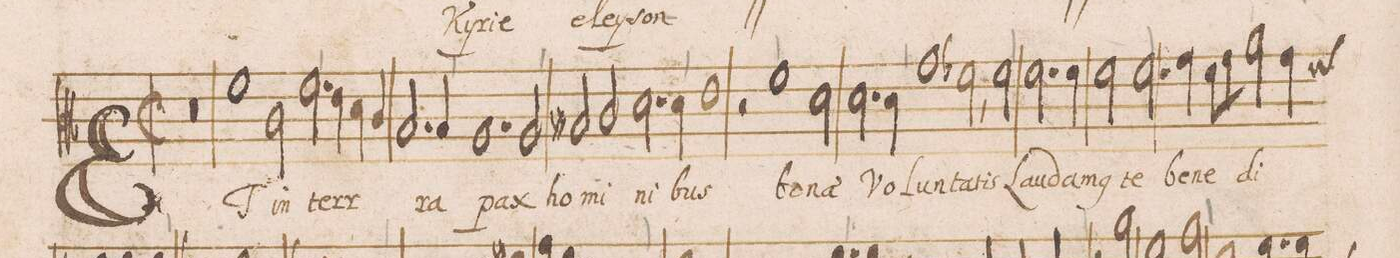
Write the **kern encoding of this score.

**kern	**text
*I"DISCANTVS	*
*clefC3	*
*k[b-]	*
*met(C|)	*
*M2/1	*
0r	.
=2-	=2-
1f	ET
*2\right	*
2c\	in
2.f\	terr-
=3-	=3-
4e\	.
4d\	.
4c/	.
2.B-/	.
4B-/	-ra
=4-	=4-
1.A	pax
2A/	ho-
=5-	=5-
2Bn/	-mi-
2c/	.
2.d\	.
4d\	-ni-
=6-	=6-
1e	-bus
2r	.
1f\	bo-
=7-	=7-
2d\	-nae
2.d\	vo-
4d\	-lun-
=8-	=8-
1g	-ta-
2f-\	-tis
2f-\	Lau-
=9-	=9-
2.fny\	-da-
4f\	-m(us)
2f\	te
2.f\	be-
=10-	=10-
4g\	-ne-
8f\L	.
8g\J	.
2a\	-di-
4g\	.
*custos:f	*
*-	*-
